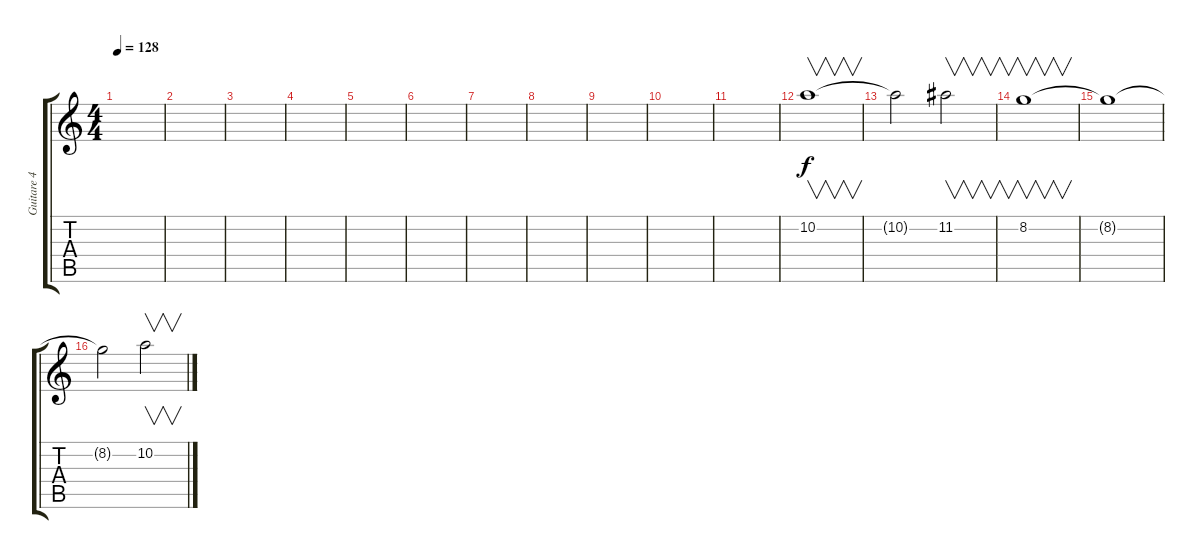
\track ("Guitare 4" "Guitare 4") {instrument distortionguitar}
\staff {score tabs}
\tuning (E4 B3 G3 D3 A2 E2) {hide}
\ts (4 4)
\tempo 128
\clef g2
\ks c
|
|
|
|
|
|
|
|
|
|
|
10.2.1{v} |
10.2{t}.2 11.2.2{v} |
8.2.1{v} |
8.2{t}.1 |
8.2{t}.2 10.2.2{v}
